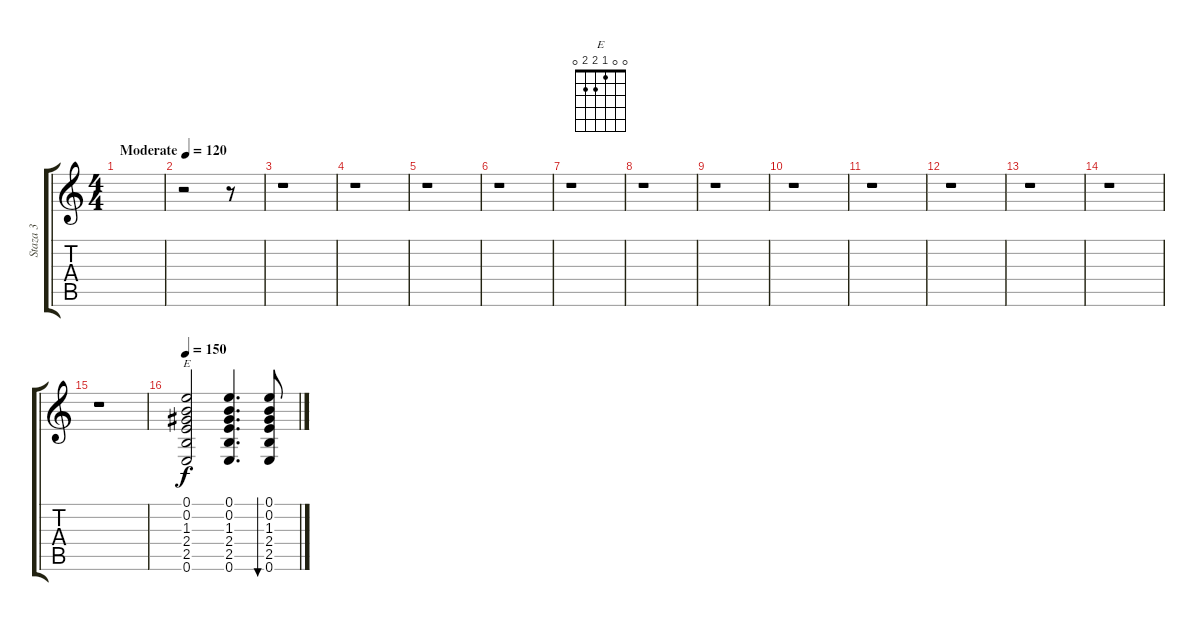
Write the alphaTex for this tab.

\track ("Staza 3" "Staza 3") {instrument acousticguitarsteel}
\staff {score tabs}
\tuning (E4 B3 G3 D3 A2 E2) {hide}
\chord ("E" 0 0 1 2 2 0)
\ts (4 4)
\tempo (120 "Moderate")
\tempo 160
\tempo (120 "Moderate")
\clef g2
\ks c
|
r.2 r.8 |
r.1 |
r.1 |
r.1 |
r.1 |
r.1 |
r.1 |
r.1 |
r.1 |
r.1 |
r.1 |
r.1 |
r.1 |
r.1 |
\tempo 150
(0.1 0.2 1.3 2.4 2.5 0.6).2{ch "E"} (0.1 0.2 1.3 2.4 2.5 0.6).4{d} (0.1 0.2 1.3 2.4 2.5 0.6).8{bu 60}
